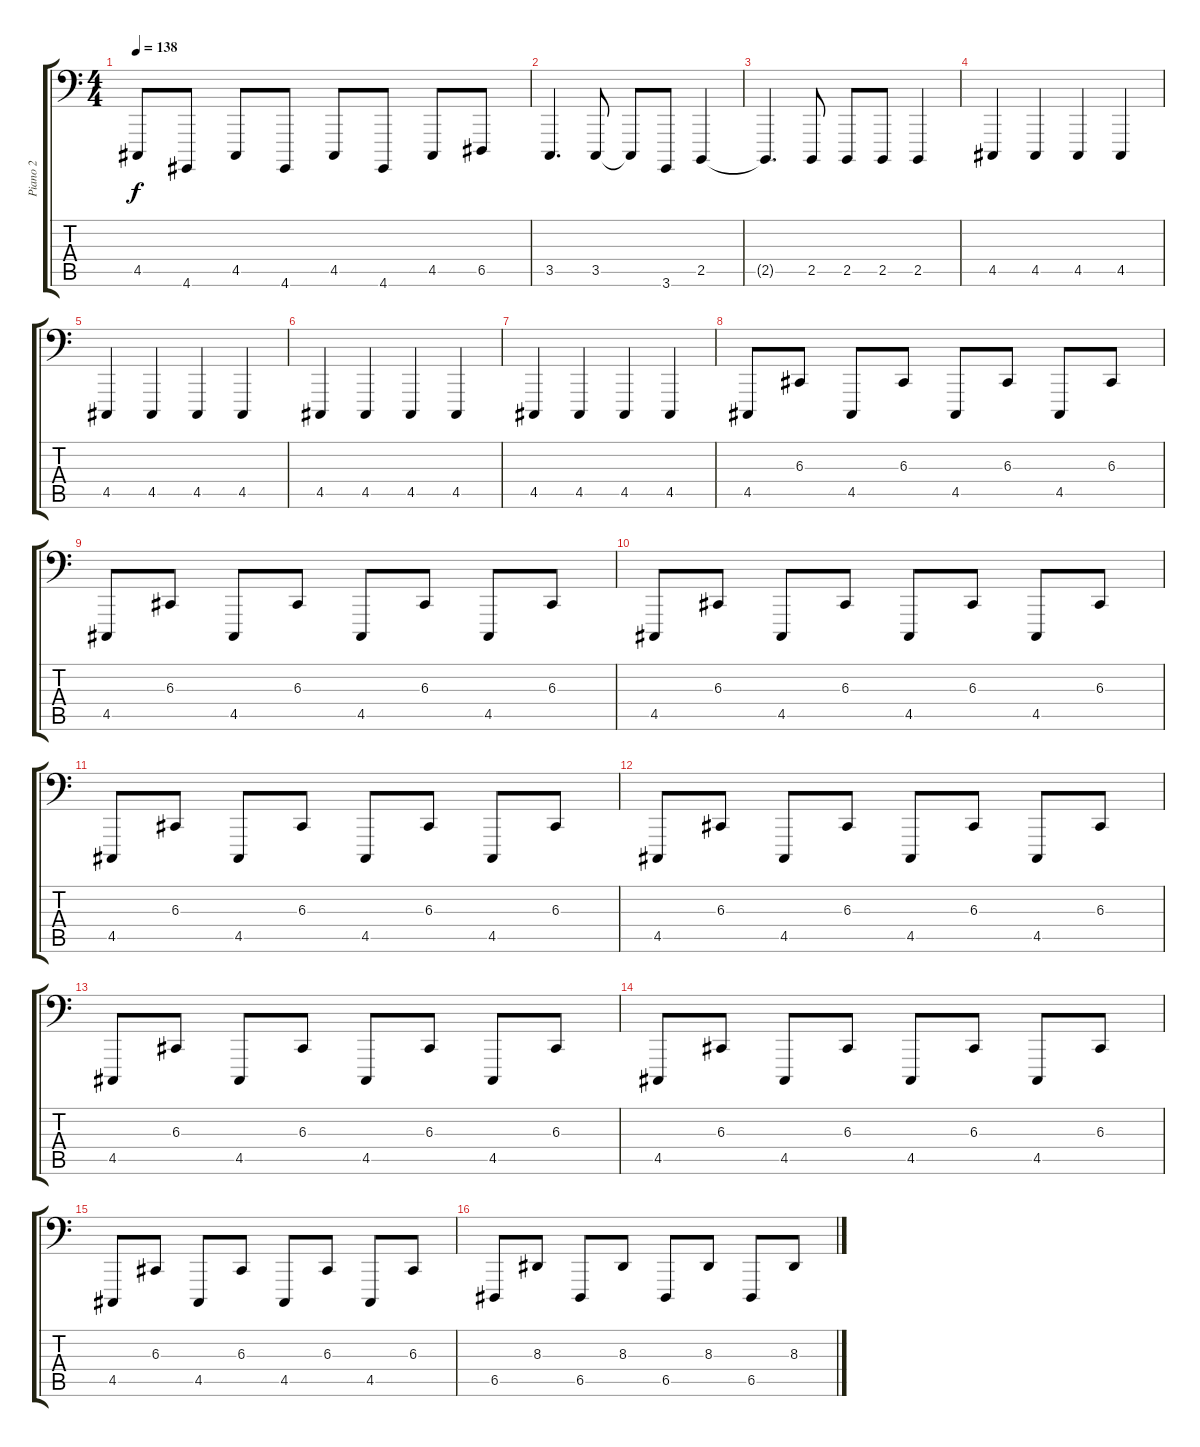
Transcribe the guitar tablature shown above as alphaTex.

\track ("Piano 2" "Piano 2") {instrument acousticgrandpiano}
\staff {score tabs}
\tuning (F2 C2 G1 D1 A0 E0) {hide}
\ts (4 4)
\tempo 138
\clef f4
\ks c
4.5{t}.8{dy f} 4.6.8 4.5.8 4.6.8 4.5.8 4.6.8 4.5.8 6.5.8 |
3.5.4{d} 3.5.8 3.5{t}.8 3.6.8 2.5.4 |
2.5{t}.4{d} 2.5.8 2.5.8 2.5.8 2.5.4 |
4.5.4 4.5.4 4.5.4 4.5.4 |
4.5.4 4.5.4 4.5.4 4.5.4 |
4.5.4 4.5.4 4.5.4 4.5.4 |
4.5.4 4.5.4 4.5.4 4.5.4 |
4.5.8 6.3.8 4.5.8 6.3.8 4.5.8 6.3.8 4.5.8 6.3.8 |
4.5.8 6.3.8 4.5.8 6.3.8 4.5.8 6.3.8 4.5.8 6.3.8 |
4.5.8 6.3.8 4.5.8 6.3.8 4.5.8 6.3.8 4.5.8 6.3.8 |
4.5.8 6.3.8 4.5.8 6.3.8 4.5.8 6.3.8 4.5.8 6.3.8 |
4.5.8 6.3.8 4.5.8 6.3.8 4.5.8 6.3.8 4.5.8 6.3.8 |
4.5.8 6.3.8 4.5.8 6.3.8 4.5.8 6.3.8 4.5.8 6.3.8 |
4.5.8 6.3.8 4.5.8 6.3.8 4.5.8 6.3.8 4.5.8 6.3.8 |
4.5.8 6.3.8 4.5.8 6.3.8 4.5.8 6.3.8 4.5.8 6.3.8 |
6.5.8 8.3.8 6.5.8 8.3.8 6.5.8 8.3.8 6.5.8 8.3.8
